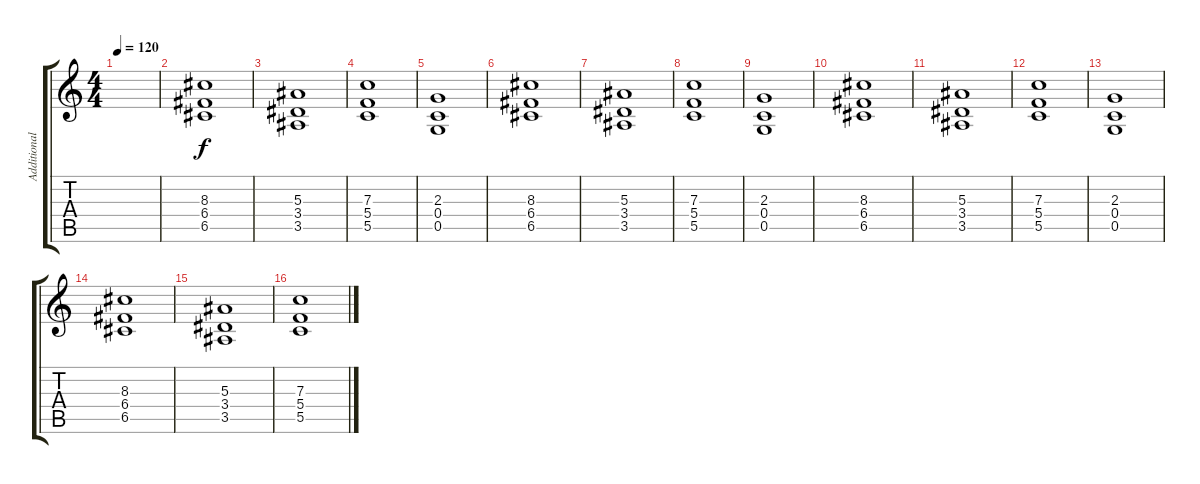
\track ("Additional Guitar III" "Additional") {instrument overdrivenguitar}
\staff {score tabs}
\tuning (D4 A3 F3 C3 G2 C2) {hide}
\ts (4 4)
\tempo 120
\clef g2
\ks c
|
(8.3 6.4 6.5).1 |
(5.3 3.4 3.5).1 |
(7.3 5.4 5.5).1 |
(2.3 0.4 0.5).1 |
(8.3 6.4 6.5).1 |
(5.3 3.4 3.5).1 |
(7.3 5.4 5.5).1 |
(2.3 0.4 0.5).1 |
(8.3 6.4 6.5).1 |
(5.3 3.4 3.5).1 |
(7.3 5.4 5.5).1 |
(2.3 0.4 0.5).1 |
(8.3 6.4 6.5).1 |
(5.3 3.4 3.5).1 |
(7.3 5.4 5.5).1
